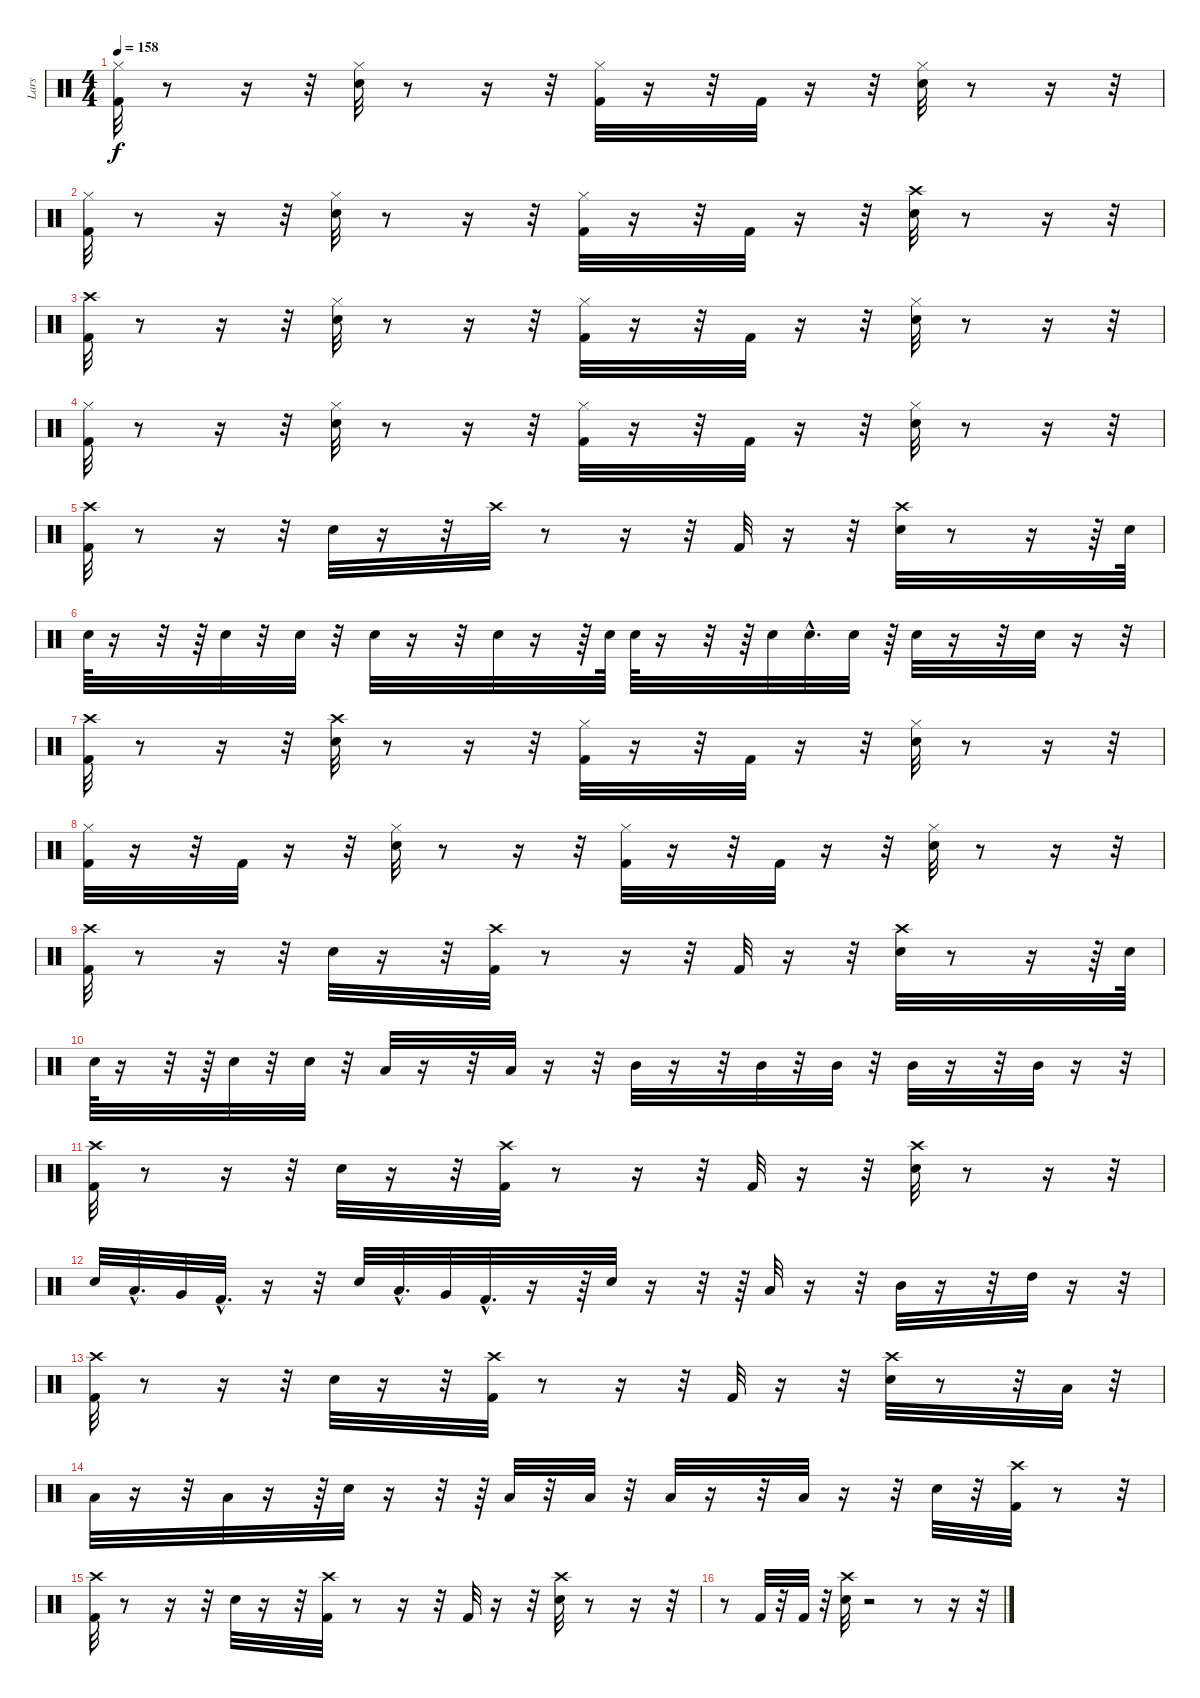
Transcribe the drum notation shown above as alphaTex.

\track ("Lars" "Lars") {instrument percussion}
\staff {score}
\articulation defaults
\ts (4 4)
\tempo 158
\clef neutral
\ks c
("Hi-Hat (closed)" "Kick (hit) 2").32{dy f} r.8 r.16 r.32 ("Hi-Hat (closed)" "Snare (hit) 2").32 r.8 r.16 r.32 ("Hi-Hat (closed)" "Kick (hit) 2").32 r.16 r.32 "Kick (hit) 2".32 r.16 r.32 ("Snare (hit) 2" "Hi-Hat (closed)").32 r.8 r.16 r.32 |
("Kick (hit) 2" "Hi-Hat (closed)").32 r.8 r.16 r.32 ("Snare (hit) 2" "Hi-Hat (closed)").32 r.8 r.16 r.32 ("Kick (hit) 2" "Hi-Hat (closed)").32 r.16 r.32 "Kick (hit) 2".32 r.16 r.32 ("Crash high (hit)" "Snare (hit) 2").32 r.8 r.16 r.32 |
("Crash high (hit)" "Kick (hit) 2").32 r.8 r.16 r.32 ("Snare (hit) 2" "Hi-Hat (closed)").32 r.8 r.16 r.32 ("Kick (hit) 2" "Hi-Hat (closed)").32 r.16 r.32 "Kick (hit) 2".32 r.16 r.32 ("Snare (hit) 2" "Hi-Hat (closed)").32 r.8 r.16 r.32 |
("Kick (hit) 2" "Hi-Hat (closed)").32 r.8 r.16 r.32 ("Snare (hit) 2" "Hi-Hat (closed)").32 r.8 r.16 r.32 ("Kick (hit) 2" "Hi-Hat (closed)").32 r.16 r.32 "Kick (hit) 2".32 r.16 r.32 ("Snare (hit) 2" "Hi-Hat (closed)").32 r.8 r.16 r.32 |
("Crash high (hit)" "Kick (hit) 2").32 r.8 r.16 r.32 "Snare (hit) 2".32 r.16 r.32 "Crash high (hit)".32 r.8 r.16 r.32 "Kick (hit) 2".32 r.16 r.32 ("Crash high (hit)" "Snare (hit) 2").32 r.8 r.16 r.64 "Snare (hit) 2".64 |
"Snare (hit) 2".64 r.16 r.32 r.64 "Snare (hit) 2".32 r.32 "Snare (hit) 2".32 r.32 "Snare (hit) 2".32 r.16 r.32 "Snare (hit) 2".32 r.16 r.64 "Snare (hit) 2".64 "Snare (hit) 2".64 r.16 r.32 r.64 "Snare (hit) 2".32 "Snare (hit) 2"{hac}.32{d} "Snare (hit) 2".32 r.64 "Snare (hit) 2".32 r.16 r.32 "Snare (hit) 2".32 r.16 r.32 |
("Crash high (hit)" "Kick (hit) 2").32 r.8 r.16 r.32 ("Crash high (hit)" "Snare (hit) 2").32 r.8 r.16 r.32 ("Hi-Hat (closed)" "Kick (hit) 2").32 r.16 r.32 "Kick (hit) 2".32 r.16 r.32 ("Hi-Hat (closed)" "Snare (hit) 2").32 r.8 r.16 r.32 |
("Kick (hit) 2" "Hi-Hat (closed)").32 r.16 r.32 "Kick (hit) 2".32 r.16 r.32 ("Snare (hit) 2" "Hi-Hat (closed)").32 r.8 r.16 r.32 ("Kick (hit) 2" "Hi-Hat (closed)").32 r.16 r.32 "Kick (hit) 2".32 r.16 r.32 ("Snare (hit) 2" "Hi-Hat (closed)").32 r.8 r.16 r.32 |
("Crash high (hit)" "Kick (hit) 2").32 r.8 r.16 r.32 "Snare (hit) 2".32 r.16 r.32 ("Crash high (hit)" "Kick (hit) 2").32 r.8 r.16 r.32 "Kick (hit) 2".32 r.16 r.32 ("Crash high (hit)" "Snare (hit) 2").32 r.8 r.16 r.64 "Snare (hit) 2".64 |
"Snare (hit) 2".64 r.16 r.32 r.64 "Snare (hit) 2".32 r.32 "Snare (hit) 2".32 r.32 "Low Tom (hit)".32 r.16 r.32 "Low Tom (hit)".32 r.16 r.32 "Mid Tom (hit)".32 r.16 r.32 "Mid Tom (hit)".32 r.32 "Mid Tom (hit)".32 r.32 "Mid Tom (hit)".32 r.16 r.32 "Mid Tom (hit)".32 r.16 r.32 |
("Kick (hit) 2" "Crash high (hit)").32 r.8 r.16 r.32 "Snare (hit) 2".32 r.16 r.32 ("Crash high (hit)" "Kick (hit) 2").32 r.8 r.16 r.32 "Kick (hit) 2".32 r.16 r.32 ("Crash high (hit)" "Snare (hit) 2").32 r.8 r.16 r.32 |
"Snare (hit) 2".32 "Low Tom (hit)"{hac}.32{d} "Very Low Tom (hit)".32 "Kick (hit) 2"{hac}.32{d} r.16 r.32 "Snare (hit) 2".32 "Low Tom (hit)"{hac}.32{d} "Very Low Tom (hit)".32 "Kick (hit) 2"{hac}.32{d} r.16 r.64 "Snare (hit) 2".32 r.16 r.32 r.64 "Low Tom (hit)".32 r.16 r.32 "Mid Tom (hit)".32 r.16 r.32 "High Tom (hit)".32 r.16 r.32 |
("Kick (hit) 2" "Crash high (hit)").32 r.8 r.16 r.32 "Snare (hit) 2".32 r.16 r.32 ("Crash high (hit)" "Kick (hit) 2").32 r.8 r.16 r.32 "Kick (hit) 2".32 r.16 r.32 ("Crash high (hit)" "Snare (hit) 2").32 r.8 r.32 "Low Tom (hit)".32 r.32 |
"Low Tom (hit)".32 r.16 r.32 "Low Tom (hit)".32 r.16 r.64 "Snare (hit) 2".32 r.16 r.32 r.64 "Low Tom (hit)".32 r.32 "Low Tom (hit)".32 r.32 "Low Tom (hit)".32 r.16 r.32 "Low Tom (hit)".32 r.16 r.32 "Snare (hit) 2".32 r.32 ("Kick (hit) 2" "Crash high (hit)").32 r.8 r.32 |
("Crash high (hit)" "Kick (hit) 2").32 r.8 r.16 r.32 "Snare (hit) 2".32 r.16 r.32 ("Crash high (hit)" "Kick (hit) 2").32 r.8 r.16 r.32 "Kick (hit) 2".32 r.16 r.32 ("Snare (hit) 2" "Crash high (hit)").32 r.8 r.16 r.32 |
r.8 "Kick (hit) 2".32 r.32 "Kick (hit) 2".32 r.32 ("Crash high (hit)" "Snare (hit) 2").32 r.2 r.8 r.16 r.32
